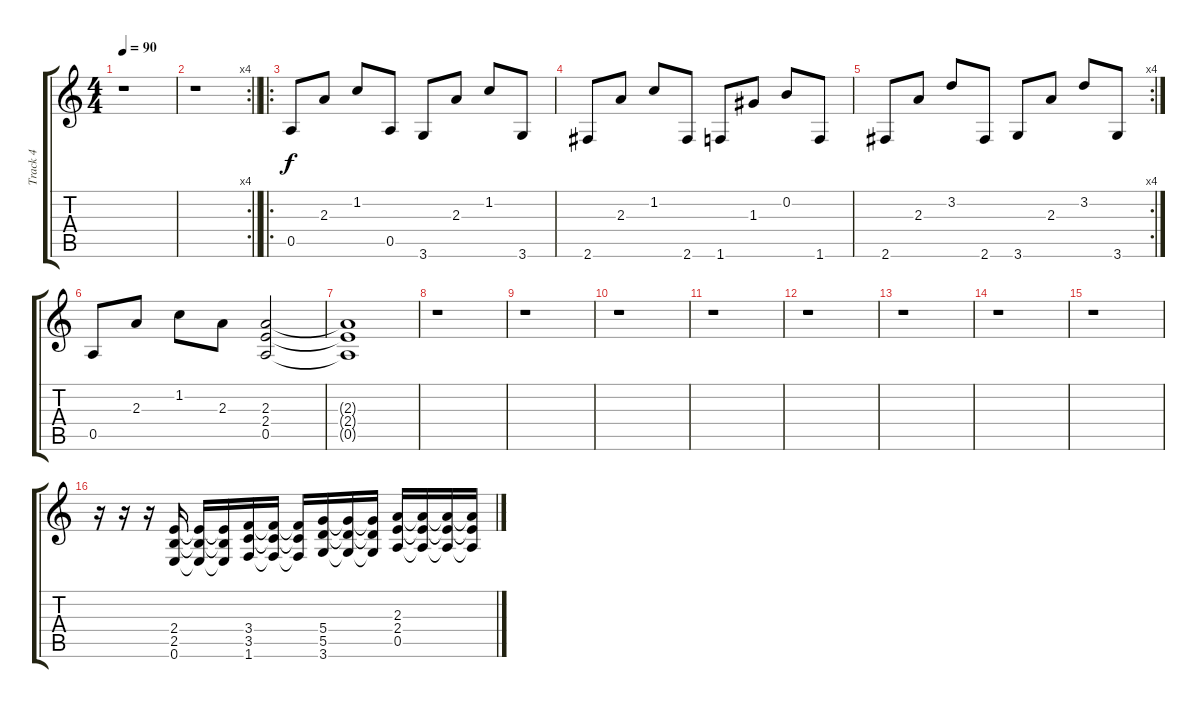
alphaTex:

\track ("Track 4" "Track 4") {instrument overdrivenguitar}
\staff {score tabs}
\tuning (E4 B3 G3 D3 A2 E2) {hide}
\ts (4 4)
\tempo 90
\clef g2
\ks c
r.1{dy f} |
\rc 4
\barLineRight lightlight
r.1 |
\ro
0.5.8 2.3.8 1.2.8 0.5.8 3.6.8 2.3.8 1.2.8 3.6.8 |
2.6.8 2.3.8 1.2.8 2.6.8 1.6.8 1.3.8 0.2.8 1.6.8 |
\rc 4
2.6.8 2.3.8 3.2.8 2.6.8 3.6.8 2.3.8 3.2.8 3.6.8 |
0.5.8 2.3.8 1.2.8 2.3.8 (2.3 2.4 0.5).2 |
(2.3{t} 2.4{t} 0.5{t}).1 |
r.1 |
r.1 |
r.1 |
r.1 |
r.1 |
r.1 |
r.1 |
r.1 |
r.16 r.16 r.16 (2.4 2.5 0.6).16 (2.4{t} 2.5{t} 0.6{t}).16 (2.4{t} 2.5{t} 0.6{t}).16 (3.4 3.5 1.6).16 (3.4{t} 3.5{t} 1.6{t}).16 (3.4{t} 3.5{t} 1.6{t}).16 (5.4 5.5 3.6).16 (5.4{t} 5.5{t} 3.6{t}).16 (5.4{t} 5.5{t} 3.6{t}).16 (2.3 2.4 0.5).16 (2.3{t} 2.4{t} 0.5{t}).16 (2.3{t} 2.4{t} 0.5{t}).16 (2.3{t} 2.4{t} 0.5{t}).16
